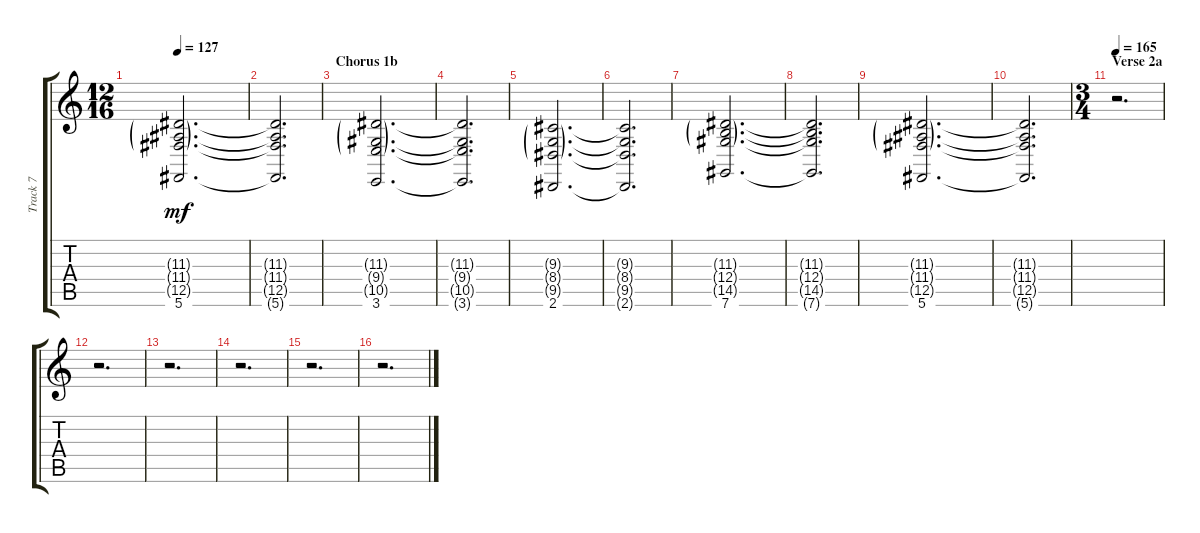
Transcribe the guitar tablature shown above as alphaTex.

\track ("Track 7" "Track 7") {instrument pad2warm}
\staff {score tabs}
\tuning (Db4 Ab3 E3 B2 Gb2 Db2) {hide}
\ts (12 16)
\tempo 127
\clef g2
\ks c
(11.3{g} 11.4{g} 12.5{g} 5.6).2{d dy mf} |
(11.3{t} 11.4{t} 12.5{t} 5.6{t}).2{d} |
\section ("" "Chorus 1b")
(11.3{g} 9.4{g} 10.5{g} 3.6).2{d} |
(11.3{t} 9.4{t} 10.5{t} 3.6{t}).2{d} |
(9.3{g} 8.4{g} 9.5{g} 2.6).2{d} |
(9.3{t} 8.4{t} 9.5{t} 2.6{t}).2{d} |
(11.3{g} 12.4{g} 14.5{g} 7.6).2{d} |
(11.3{t} 12.4{t} 14.5{t} 7.6{t}).2{d} |
(11.3{g} 11.4{g} 12.5{g} 5.6).2{d} |
(11.3{t} 11.4{t} 12.5{t} 5.6{t}).2{d} |
\ts (3 4)
\section ("" "Verse 2a")
\tempo 165
r.2{d} |
r.2{d} |
r.2{d} |
r.2{d} |
r.2{d} |
r.2{d}
